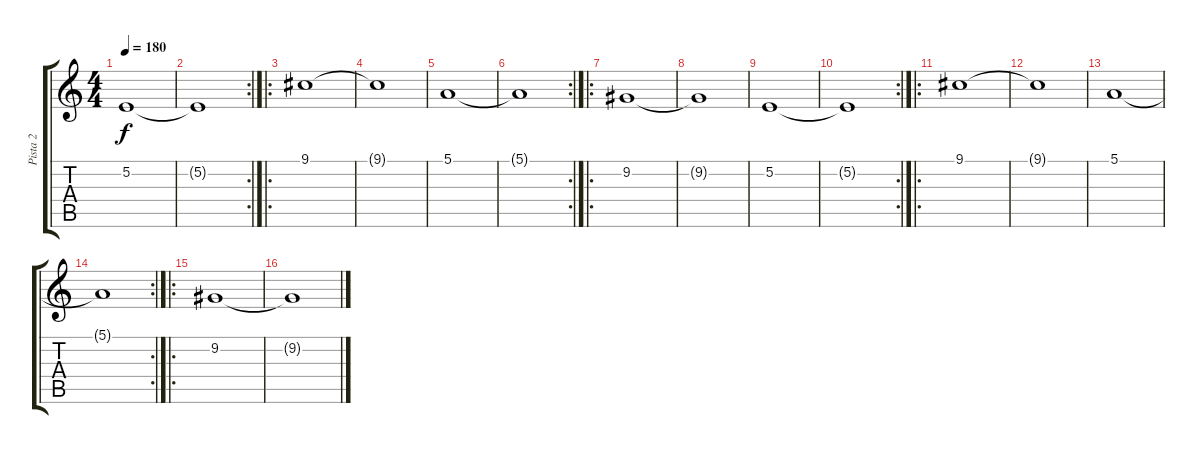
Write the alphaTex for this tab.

\track ("Pista 2" "Pista 2") {instrument fx6goblins}
\staff {score tabs}
\tuning (E4 B3 G3 D3 A2 E2) {hide}
\ts (4 4)
\tempo 180
\clef g2
\ks c
5.2.1{dy f} |
\rc 2
5.2{t}.1 |
\ro
9.1.1 |
9.1{t}.1 |
5.1.1 |
\rc 2
5.1{t}.1 |
\ro
9.2.1 |
9.2{t}.1 |
5.2.1 |
\rc 2
5.2{t}.1 |
\ro
9.1.1 |
9.1{t}.1 |
5.1.1 |
\rc 2
5.1{t}.1 |
\ro
9.2.1 |
9.2{t}.1
